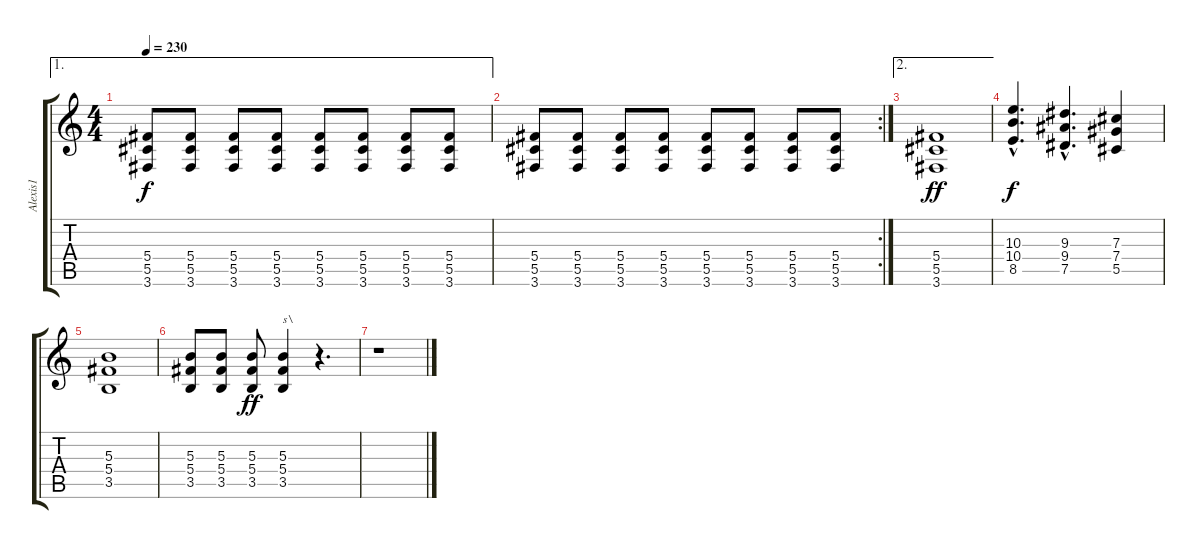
\track ("Alexis1" "Alexis1") {instrument distortionguitar}
\staff {score tabs}
\tuning (Eb4 Bb3 Gb3 Db3 Ab2 Eb2) {hide}
\ae 1
\ts (4 4)
\tempo 230
\clef g2
\ks c
(5.4 5.5 3.6).8{dy f} (5.4 5.5 3.6).8 (5.4 5.5 3.6).8 (5.4 5.5 3.6).8 (5.4 5.5 3.6).8 (5.4 5.5 3.6).8 (5.4 5.5 3.6).8 (5.4 5.5 3.6).8 |
\rc 2
(5.4 5.5 3.6).8 (5.4 5.5 3.6).8 (5.4 5.5 3.6).8 (5.4 5.5 3.6).8 (5.4 5.5 3.6).8 (5.4 5.5 3.6).8 (5.4 5.5 3.6).8 (5.4 5.5 3.6).8 |
\ae 2
(5.4 5.5 3.6).1{dy ff} |
(10.3{hac} 10.4{hac} 8.5{hac}).4{d dy f} (9.3{hac} 9.4{hac} 7.5{hac}).4{d} (7.3 7.4 5.5).4 |
(5.3 5.4 3.5).1 |
(5.3 5.4 3.5).8 (5.3 5.4 3.5).8 (5.3 5.4 3.5).8{dy ff} (5.3 5.4 3.5).4{txt "s\\"} r.4{d} |
r.1
